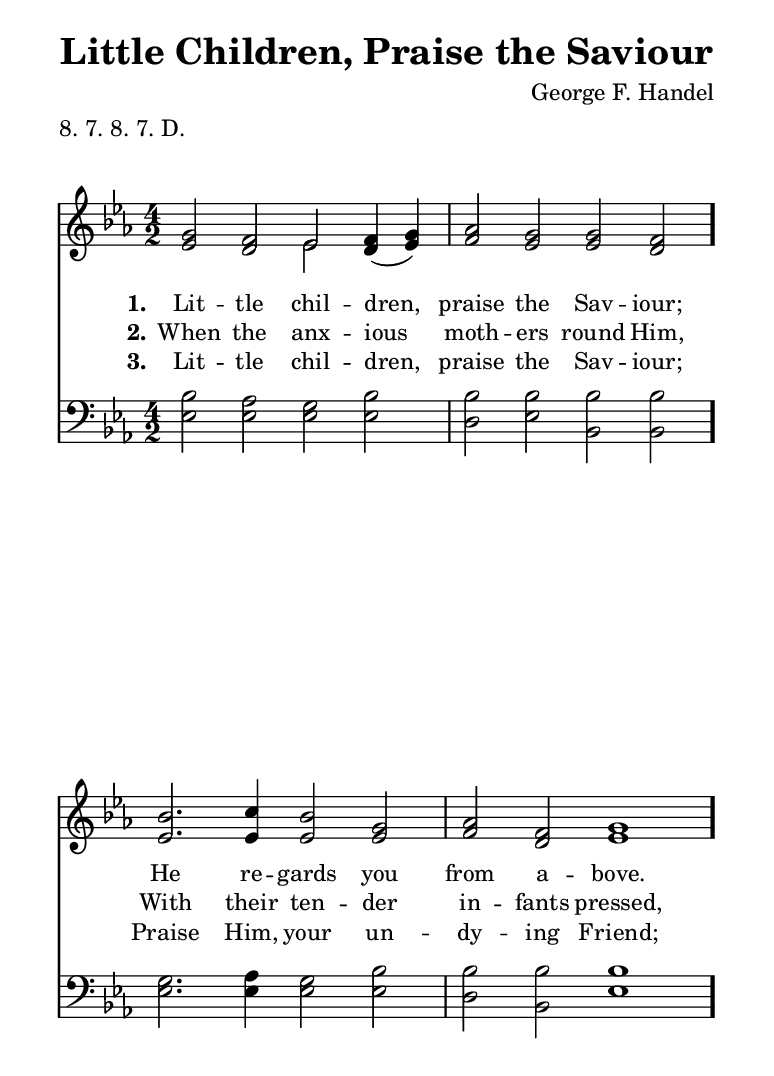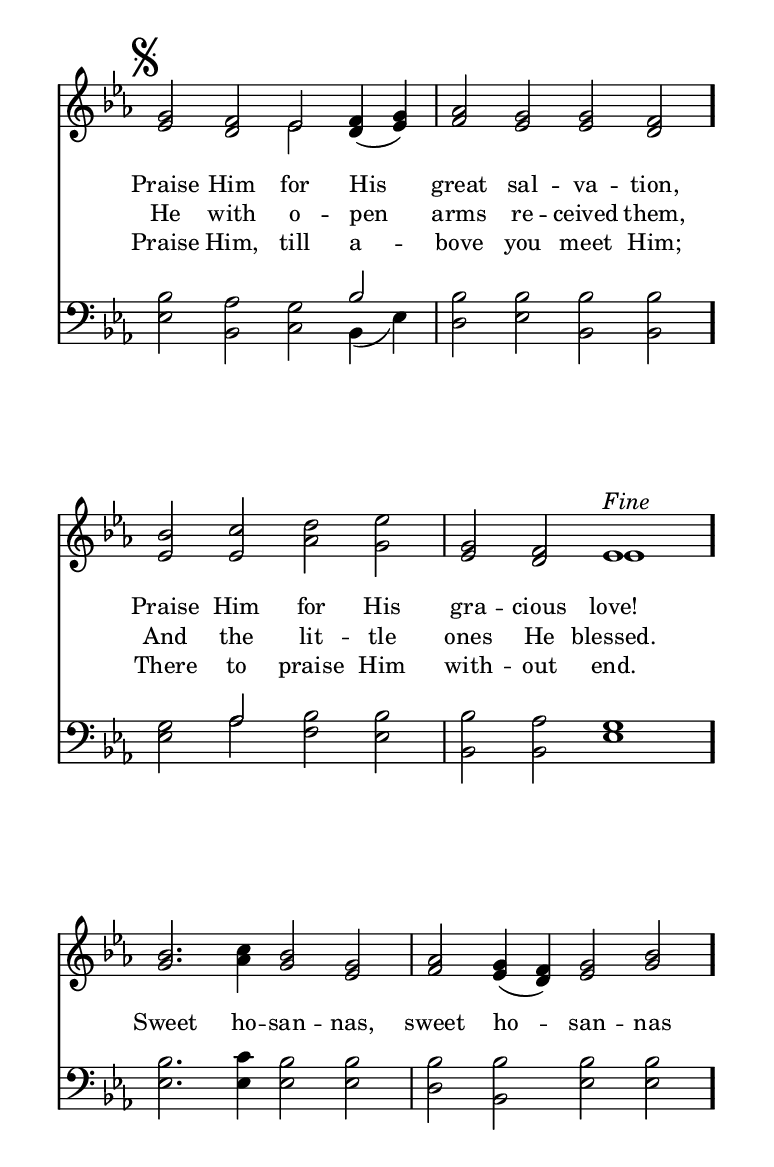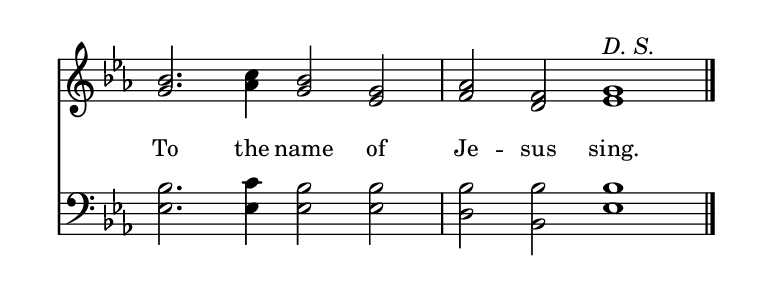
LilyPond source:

\include "common/global.ily"
\paper {
  \include "common/paper.ily"
  ragged-last-bottom = ##t
  system-system-spacing.padding = 9
}

\header{
  %children
  hymnnumber = "364"
  title = "Little Children, Praise the Saviour"
  tunename = ""
  meter = "8. 7. 8. 7. D."
  poet = ""
  composer = "George F. Handel"
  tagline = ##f
}

global = {
  \include "common/overrides.ily"
  \override Staff.TimeSignature.style = #'numbered
  \time 4/2
  \override Score.MetronomeMark.transparent = ##t % hide all fermata changes too
  \tempo 2=100
  \key ees \major
  \autoBeamOff
}

marksegno = { \mark \markup { \musicglyph #"scripts.segno" } }

notesSopranoSecond = {
\relative c'' {

  g2 f ees f4( g) | aes2 g g f |
  bes2 c d ees | g, f ees1^\markup{\italic Fine} |

}
}

notesSoprano = {
\global
\relative c'' {

  g2 f ees f4( g) | aes2 g g f |
  bes2. c4 bes2 g | aes f g1 |
  \notesSopranoSecond

  bes2. c4 bes2 g | aes g4( f) g2 bes | % original has bar in wrong place
  bes2. c4 bes2 g | aes f g1^\markup{\italic{D. S.}} |

  \bar "|."

}
}

notesAltoSecond = {
\relative e' {

  ees2 d ees d4( ees) | f2 ees ees d |
  ees2 ees aes g | ees d ees1 |

}
}

notesAlto = {
\global
\relative e' {

  ees2 d ees d4( ees) | f2 ees ees d |
  ees2. ees4 ees2 ees | f d ees1 |
  \notesAltoSecond

  g2. aes4 g2 ees | f ees4( d) ees2 g |
  g2. aes4 g2 ees | f d ees1 |

}
}

notesTenorSecond = {
\relative a {

  bes2 aes g bes | bes bes bes bes |
  g2 aes bes bes | bes aes g1 |

}
}

notesTenor = {
\global
\relative a {

  bes2 aes g bes | bes bes bes bes |
  g2. aes4 g2 bes | bes bes bes1 |
  \notesTenorSecond

  bes2. c4 bes2 bes | bes bes bes bes |
  bes2. c4 bes2 bes | bes bes bes1 |

}
}

notesBassSecond = {
\relative f {

  ees2 bes c bes4( ees) | d2 ees bes bes |
  ees2 aes f ees | bes bes ees1 |

}
}

notesBass = {
\global
\relative f {

  ees2 ees ees ees | d ees bes bes |
  ees2. ees4 ees2 ees | d bes ees1 |
  \notesBassSecond

  ees2. ees4 ees2 ees | d bes ees ees |
  ees2. ees4 ees2 ees | d bes ees1 |

}
}

Refrain = \lyricmode {

Sweet ho -- san -- nas, sweet ho -- san -- nas \bar "."
To the name of Je -- sus sing. \bar "."
( - Repeat last two lines of stanza - )

}

wordsA = \lyricmode {
\set stanza = "1."

Lit -- tle chil -- dren, praise the Sav -- iour; \bar "."
He re -- gards you from a -- bove. \bar "."
%{HIDE>%} \marksegno %{<HIDE%} Praise Him for His great sal -- va -- tion, \bar "."
Praise Him for His gra -- cious love! \bar "."

}

wordsB = \lyricmode {
\set stanza = "2."

When the anx -- ious moth -- ers round Him,
With their ten -- der in -- fants pressed,
He with o -- pen arms re -- ceived them,
And the lit -- tle ones He blessed. % XXX old version and blue book both have "blest" here but that is not a verbal form (only adjectival)

\Refrain

}

wordsC = \lyricmode {
\set stanza = "3."

Lit -- tle chil -- dren, praise the Sav -- iour;
Praise Him, your un -- dy -- ing Friend;
Praise Him, till a -- bove you meet Him;
There to praise Him with -- out end.

}

\score {
  \context ChoirStaff <<
    \context Staff = upper <<
      \set Staff.autoBeaming = ##f
      \set ChoirStaff.systemStartDelimiter = #'SystemStartBar
      \set ChoirStaff.printPartCombineTexts = ##f
      \partcombine #'(2 . 9) \notesSoprano \notesAlto
      \context NullVoice = sopranos { \voiceOne << \notesSoprano >> }
      \context NullVoice = altos { \voiceTwo << \notesAlto >> }
      \context Lyrics = one   \lyricsto sopranos \wordsA
      \context Lyrics = two   \lyricsto sopranos \wordsB
      \context Lyrics = three \lyricsto sopranos \wordsC
    >>
    \context Staff = men <<
      \set Staff.autoBeaming = ##f
      \clef bass
      \set ChoirStaff.printPartCombineTexts = ##f
      \partcombine #'(2 . 9) \notesTenor \notesBass
      \context NullVoice = tenors { \voiceOne << \notesTenor >> }
      \context NullVoice = basses { \voiceTwo << \notesBass >> }
    >>
  >>
  \layout {
    \include "common/layout.ily"
  }
}

\score {
  \context ChoirStaff <<
    \context Staff = upper <<
      \context Voice = sopranos { \voiceOne { \notesSoprano \notesSopranoSecond } }
      \context Voice = altos { \voiceTwo { \notesAlto \notesAltoSecond } }
    >>
    \context Staff = men <<
      \clef bass
      \context Voice = tenors { \voiceOne { \notesTenor \notesTenorSecond } }
      \context Voice = basses { \voiceTwo { \notesBass \notesBassSecond } }
    >>
  >>
  \midi{
    \include "common/midi.ily"
  }
}

\version "2.19.49"  % necessary for upgrading to future LilyPond versions.

% vi:set et ts=2 sw=2 ai nocindent syntax=lilypond:
